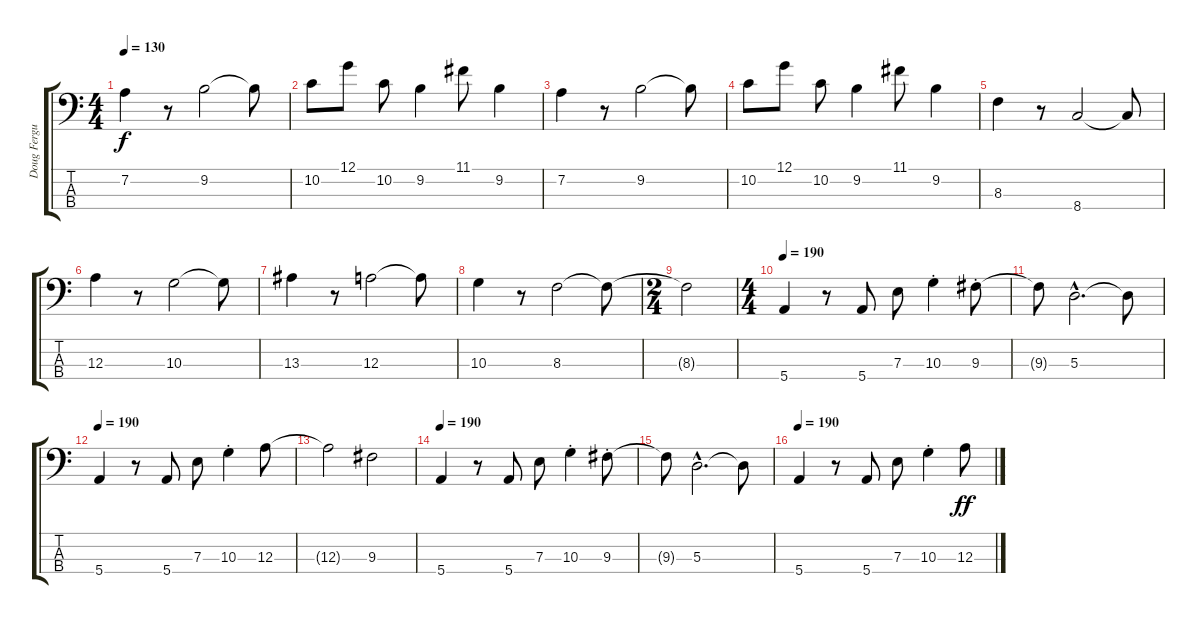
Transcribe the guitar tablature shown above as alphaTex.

\track ("Doug Ferguson" "Doug Fergu") {instrument electricbassfinger}
\staff {score tabs}
\tuning (G2 D2 A1 E1) {hide}
\ts (4 4)
\tempo 130
\clef f4
\ks c
7.2.4{dy f} r.8 9.2.2 9.2{t}.8 |
10.2.8 12.1.8 10.2.8 9.2.4 11.1.8 9.2.4 |
7.2.4 r.8 9.2.2 9.2{t}.8 |
10.2.8 12.1.8 10.2.8 9.2.4 11.1.8 9.2.4 |
8.3.4 r.8 8.4.2 8.4{t}.8 |
12.3.4 r.8 10.3.2 10.3{t}.8 |
13.3.4 r.8 12.3.2 12.3{t}.8 |
10.3.4 r.8 8.3.2 8.3{t}.8 |
\ts (2 4)
8.3{t}.2 |
\ts (4 4)
\tempo 190
5.4.4 r.8 5.4.8 7.3.8 10.3{st}.4 9.3{st}.8 |
9.3{t}.8 5.3{hac}.2{d} 5.3{t}.8 |
\tempo 190
5.4.4 r.8 5.4.8 7.3.8 10.3{st}.4 12.3.8 |
12.3{t}.2 9.3.2 |
\tempo 190
5.4.4 r.8 5.4.8 7.3.8 10.3{st}.4 9.3{st}.8 |
9.3{t}.8 5.3{hac}.2{d} 5.3{t}.8 |
\tempo 190
5.4.4 r.8 5.4.8 7.3.8 10.3{st}.4 12.3.8{dy ff}
